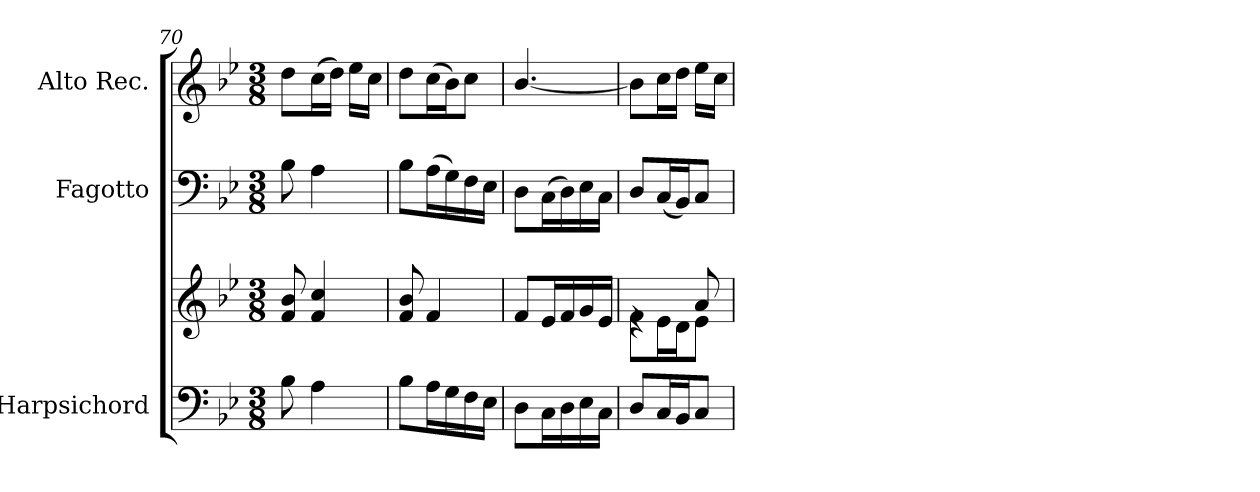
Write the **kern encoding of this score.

**kern	**kern	**kern	**kern
*part3	*part3	*part2	*part1
*staff4	*staff3	*staff2	*staff1
*I"Harpsichord	*	*I"Fagotto	*I"Alto Rec.
*I'Hch.	*	*	*I'A.
*clefF4	*clefG2	*clefF4	*clefG2
*k[b-e-]	*k[b-e-]	*k[b-e-]	*k[b-e-]
*M3/8	*M3/8	*M3/8	*M3/8
=70	=70	=70	=70
8B-\	8f/ 8b-/	8B-\	8dd\L
4A\	4f/ 4cc/	4A\	(>16cc\L
.	.	.	16dd\JJ)
.	.	.	16ee-\LL
.	.	.	16cc\JJ
=71	=71	=71	=71
8B-\L	8f/ 8b-/	8B-\L	8dd\L
16A\L	4f/	(>16A\L	(>16cc\L
16G\	.	16G\)	16b-\J)
16F\	.	16F\	8cc\J
16E-\JJ	.	16E-\JJ	.
=72	=72	=72	=72
8D\L	8f/L	8D\L	[4.b-/
16C\L	16e-/L	(16C\L	.
16D\	16f/	16D\)	.
16E-\	16g/	16E-\	.
16C\JJ	16e-/JJ	16C\JJ	.
=73	=73	=73	=73
*	*^	*	*
8D/L	4re	8f\L	8D/L	8b-\L]
16C/L	.	16e-\L	(16C/L	16cc\L
16BB-/J	.	16d\J	16BB-/J)	16dd\JJ
8C/J	8a/	8e-\J	8C/J	16ee-\LL
.	.	.	.	16cc\JJ
*	*v	*v	*	*
=	=	=	=
*-	*-	*-	*-
